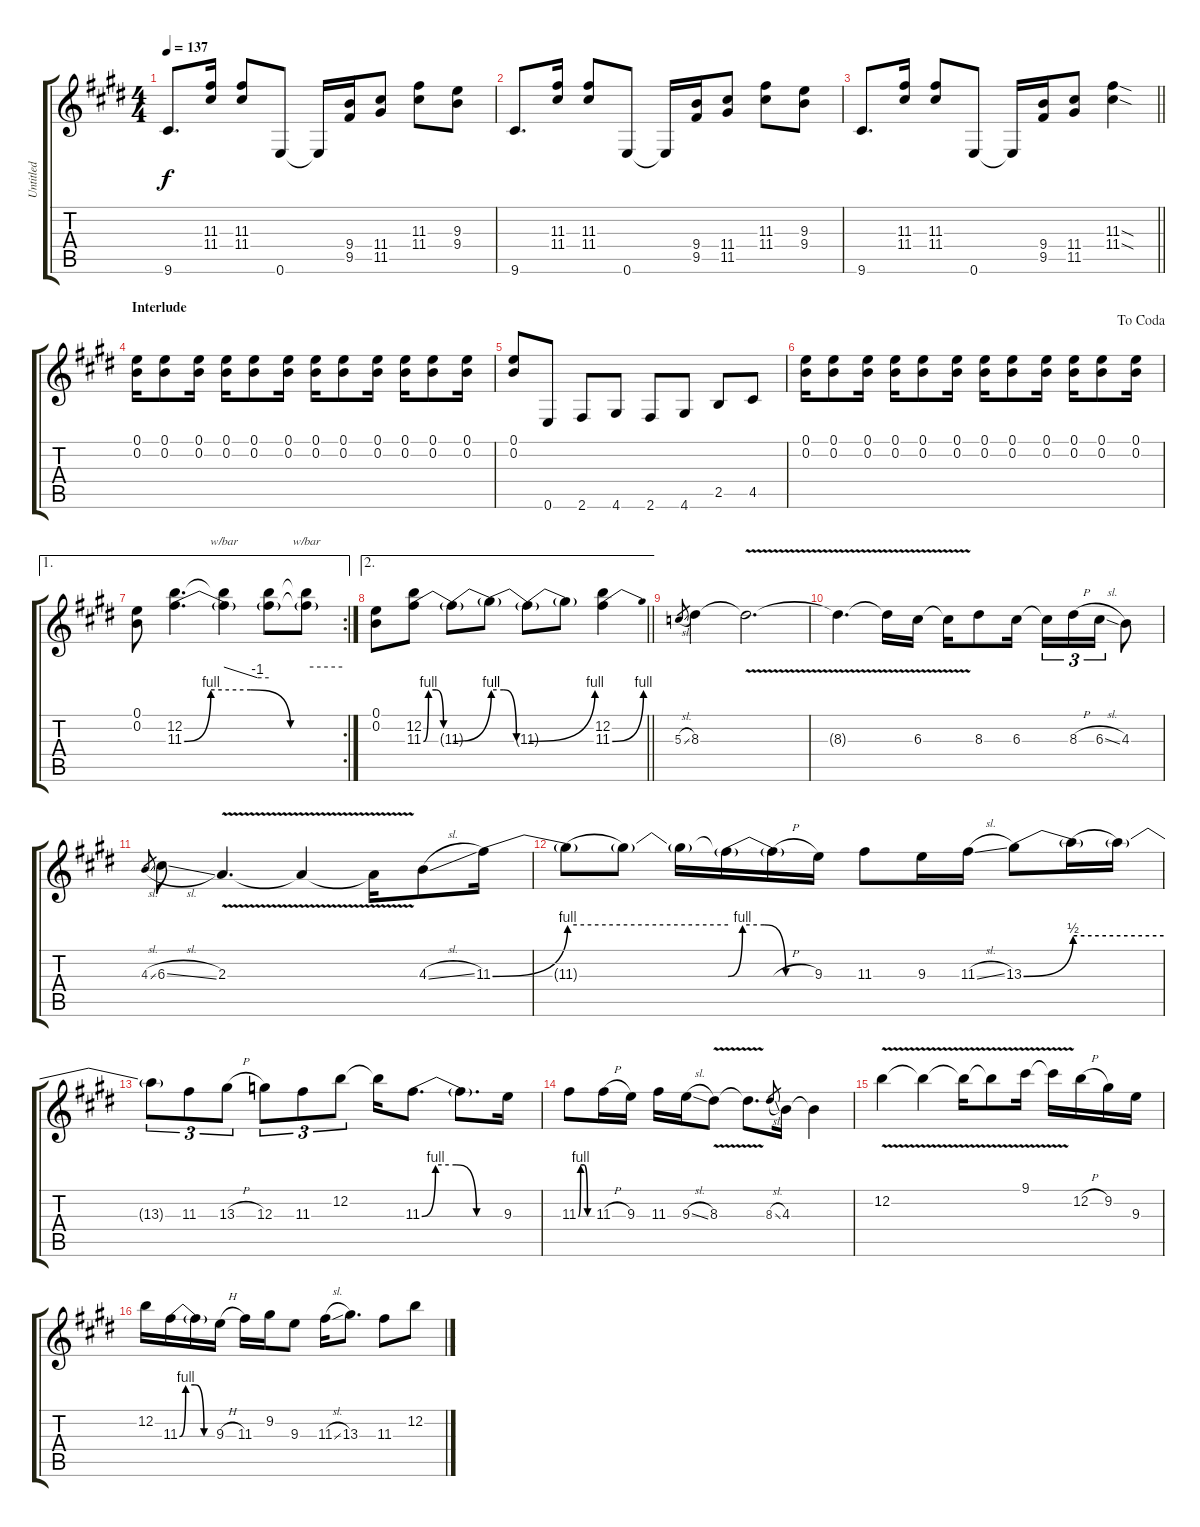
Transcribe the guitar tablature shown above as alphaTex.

\track ("Untitled" "Untitled") {instrument distortionguitar}
\staff {score tabs}
\tuning (E4 B3 G3 D3 A2 E2) {hide}
\ts (4 4)
\tempo 137
\clef g2
\ks c#minor
9.6.8{d dy f} (11.3 11.4).16 (11.3 11.4).8 0.6.8 0.6{t}.16 (9.4 9.5).16 (11.4 11.5).8 (11.3 11.4).8 (9.3 9.4).8 |
9.6.8{d} (11.3 11.4).16 (11.3 11.4).8 0.6.8 0.6{t}.16 (9.4 9.5).16 (11.4 11.5).8 (11.3 11.4).8 (9.3 9.4).8 |
\barLineRight lightlight
\ks e
9.6.8{d} (11.3 11.4).16 (11.3 11.4).8 0.6.8 0.6{t}.16 (9.4 9.5).16 (11.4 11.5).8 (11.3{sod} 11.4{sod}).4 |
\section ("" "Interlude")
\ks c#minor
(0.1 0.2).16 (0.1 0.2).8 (0.1 0.2).16 (0.1 0.2).16 (0.1 0.2).8 (0.1 0.2).16 (0.1 0.2).16 (0.1 0.2).8 (0.1 0.2).16 (0.1 0.2).16 (0.1 0.2).8 (0.1 0.2).16 |
(0.1 0.2).8 0.6.8 2.6.8 4.6.8 2.6.8 4.6.8 2.5.8 4.5.8 |
\jump dacoda
\ks e
(0.1 0.2).16 (0.1 0.2).8 (0.1 0.2).16 (0.1 0.2).16 (0.1 0.2).8 (0.1 0.2).16 (0.1 0.2).16 (0.1 0.2).8 (0.1 0.2).16 (0.1 0.2).16 (0.1 0.2).8 (0.1 0.2).16 |
\ae 1
\rc 2
\ks c#minor
(0.1 0.2).8 (12.2 11.3{be (custom 0 0 10 4 25 4 40 0 60 0)}).4{d} (12.2{t} 11.3{t}).4{tbe (custom default 0 0 45 -4 60 -4)} (12.2{t} 11.3{t}).8 (12.2{t} 11.3{t}).8{tbe (hold default 0 0 60 0)} |
\ae 2
\barLineRight lightlight
(0.1 0.2).8 (12.2 11.3{be (custom 0 0 10 4 25 4 40 0 60 0)}).8 11.3{be (bend 0 0 60 4) t}.8 11.3{be (custom 0 4 20 4 40 0 60 0) t}.8 11.3{be (bend 0 0 60 4) t}.8 11.3{t}.8 (12.2 11.3{be (bend 0 0 60 4)}).4 |
\ks e
5.3{sl}.8{gr} 8.3.4 8.3{v t}.2{d} |
\ks c#minor
8.3{v t}.4{d} 8.3{v t}.16 6.3{v}.16 6.3{t}.16 8.3.8 6.3.16 6.3{t}.16{tu (3 2)} 8.3{h}.16{tu (3 2)} 6.3{sl}.16{tu (3 2)} 4.3.8 |
4.3{sl}.8{gr} 6.3{sl}.8 2.3{v}.4{d} 2.3{v t}.4 2.3{t}.16 4.3{sl}.8 11.3{be (bend 0 0 60 4)}.16 |
11.3{be (hold 0 4 60 4) t}.8 11.3{t}.8 11.3{t}.16 11.3{be (custom 0 0 10 4 25 4 40 0 60 0) t}.16 11.3{h t}.16 9.3.16 11.3.8 9.3.16 11.3{sl}.16 13.3{be (bend 0 0 60 2)}.8 13.3{be (hold 0 2 60 2) t}.16 13.3{t}.16 |
\ks e
13.3{t}.8{tu (3 2)} 11.3.8{tu (3 2)} 13.3{h}.8{tu (3 2)} 12.3.8{tu (3 2)} 11.3.8{tu (3 2)} 12.2.8{tu (3 2)} 12.2{t}.16 11.3{be (custom 0 0 10 4 25 4 40 0 60 0)}.8{d} 11.3{t}.8{d} 9.3.16 |
\ks c#minor
11.3{be (custom 0 0 10 4 25 4 40 0 60 0)}.8 11.3{h}.16 9.3.16 11.3.16 9.3{sl}.16 8.3{v}.8 8.3{v t}.8{d} 8.3{sl}.8{gr} 4.3.16 4.3{t}.4 |
12.2{v}.4 12.2{v t}.4 12.2{v t}.16 12.2{v t}.8 9.1{v}.16 9.1{v t}.16 12.2{h}.16 9.2.16 9.3.16 |
12.2.16 11.3{be (custom 0 0 10 4 25 4 40 0 60 0)}.16 11.3{t}.16 9.3{h}.16 11.3.16 9.2.16 9.3.8 11.3{sl}.16 13.3.8{d} 11.3.8 12.2{sl}.8
